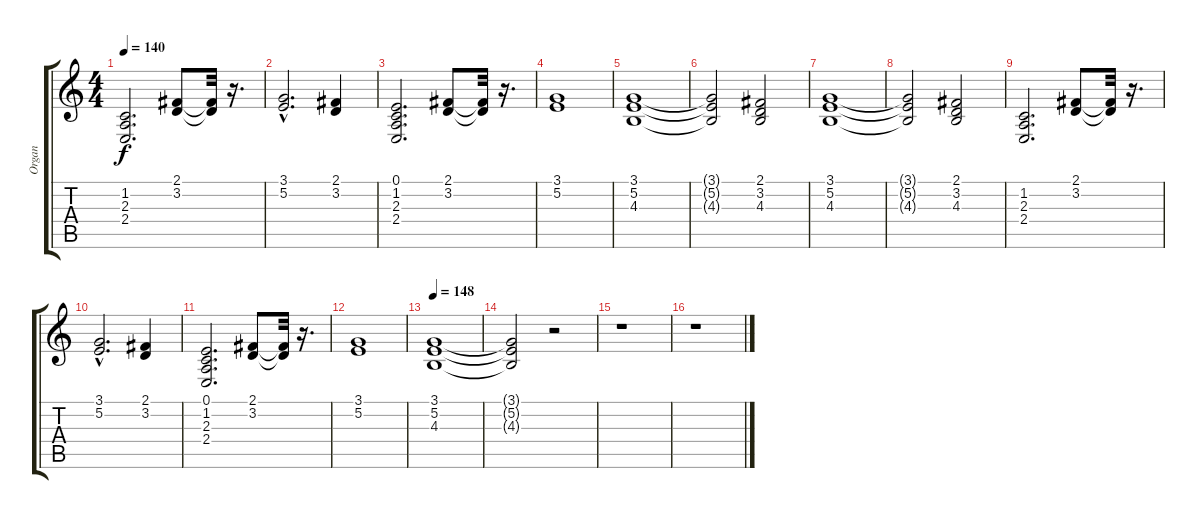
\track ("Organ" "Organ") {instrument drawbarorgan}
\staff {score tabs}
\tuning (E4 B3 G3 D3 A2 E2) {hide}
\ts (4 4)
\tempo 140
\clef g2
\ks c
(1.2 2.3 2.4).2{d dy f} (2.1 3.2).8 (2.1{t} 3.2{t}).32 r.16{d} |
(3.1{hac} 5.2{hac}).2{d} (2.1 3.2).4 |
(0.1 1.2 2.3 2.4).2{d} (2.1 3.2).8 (2.1{t} 3.2{t}).32 r.16{d} |
(3.1 5.2).1 |
(3.1 5.2 4.3).1 |
(3.1{t} 5.2{t} 4.3{t}).2 (2.1 3.2 4.3).2 |
(3.1 5.2 4.3).1 |
(3.1{t} 5.2{t} 4.3{t}).2 (2.1 3.2 4.3).2 |
(1.2 2.3 2.4).2{d} (2.1 3.2).8 (2.1{t} 3.2{t}).32 r.16{d} |
(3.1{hac} 5.2{hac}).2{d} (2.1 3.2).4 |
(0.1 1.2 2.3 2.4).2{d} (2.1 3.2).8 (2.1{t} 3.2{t}).32 r.16{d} |
(3.1 5.2).1 |
\tempo 148
(3.1 5.2 4.3).1{volume 5 instrument drawbarorgan} |
(3.1{t} 5.2{t} 4.3{t}).2 r.2 |
r.1 |
r.1
